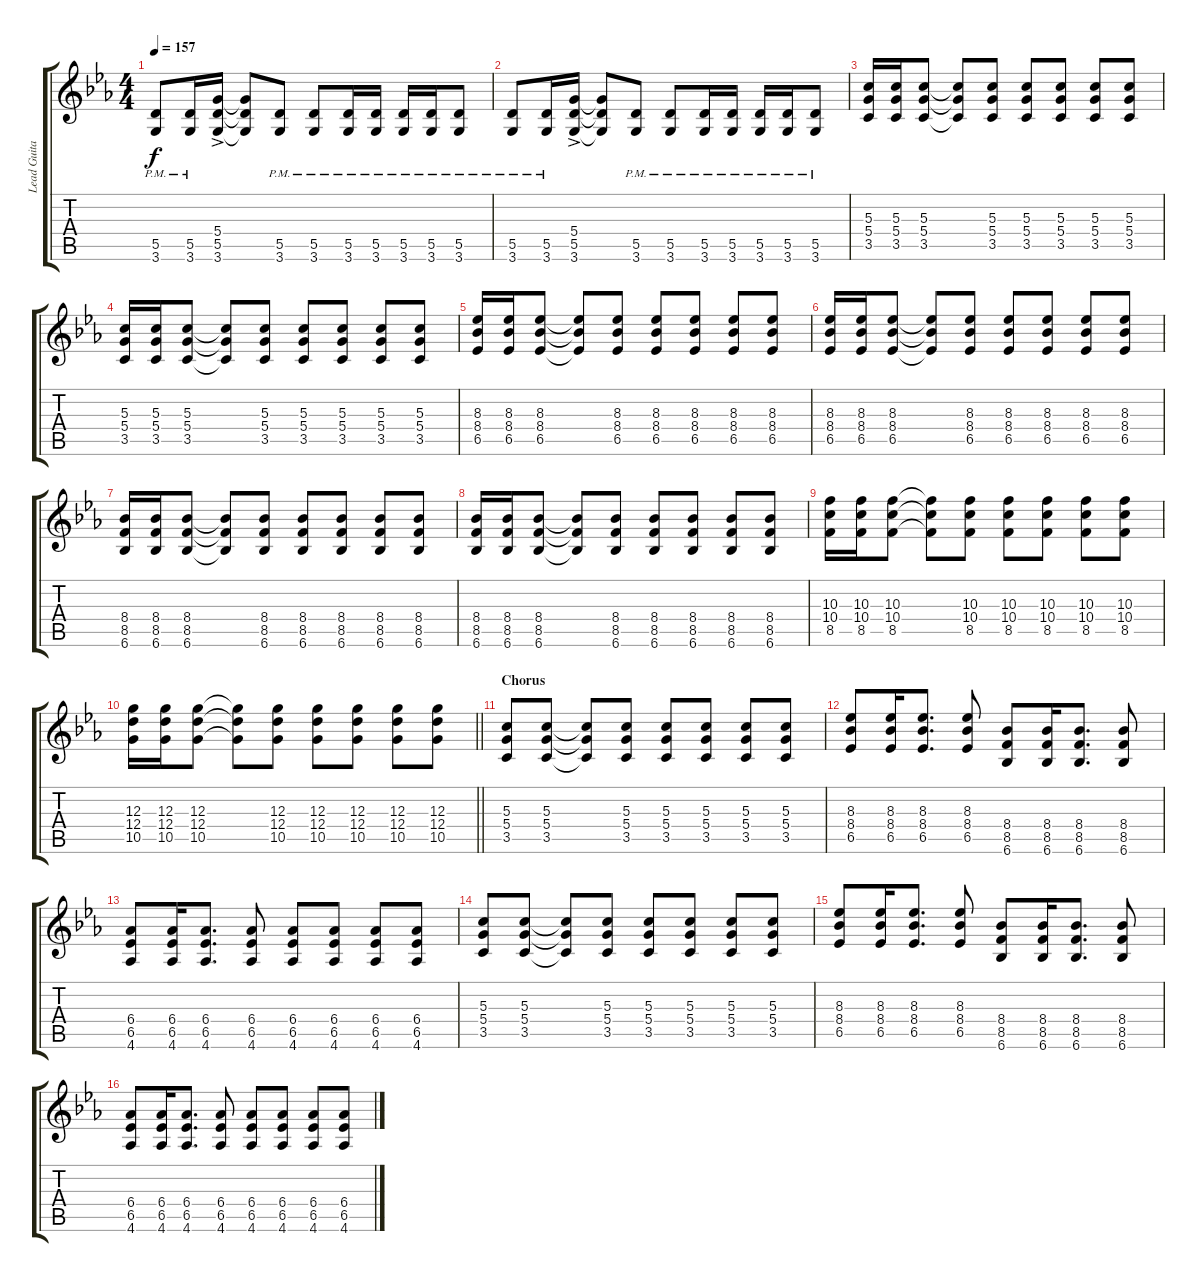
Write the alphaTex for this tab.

\track ("Lead Guitar 2" "Lead Guita") {instrument distortionguitar}
\staff {score tabs}
\tuning (E4 B3 G3 D3 A2 E2) {hide}
\ts (4 4)
\tempo 157
\clef g2
\ks eb
(5.5{pm} 3.6{pm}).8{dy f} (5.5{pm} 3.6{pm}).16 (5.4{ac} 5.5{ac} 3.6{ac}).16 (5.4{t} 5.5{t} 3.6{t}).8 (5.5{pm} 3.6{pm}).8 (5.5{pm} 3.6{pm}).8 (5.5{pm} 3.6{pm}).16 (5.5{pm} 3.6{pm}).16 (5.5{pm} 3.6{pm}).16 (5.5{pm} 3.6{pm}).16 (5.5{pm} 3.6{pm}).8 |
(5.5{pm} 3.6{pm}).8 (5.5{pm} 3.6{pm}).16 (5.4{ac} 5.5{ac} 3.6{ac}).16 (5.4{t} 5.5{t} 3.6{t}).8 (5.5{pm} 3.6{pm}).8 (5.5{pm} 3.6{pm}).8 (5.5{pm} 3.6{pm}).16 (5.5{pm} 3.6{pm}).16 (5.5{pm} 3.6{pm}).16 (5.5{pm} 3.6{pm}).16 (5.5{pm} 3.6{pm}).8 |
(5.3 5.4 3.5).16 (5.3 5.4 3.5).16 (5.3 5.4 3.5).8 (5.3{t} 5.4{t} 3.5{t}).8 (5.3 5.4 3.5).8 (5.3 5.4 3.5).8 (5.3 5.4 3.5).8 (5.3 5.4 3.5).8 (5.3 5.4 3.5).8 |
(5.3 5.4 3.5).16 (5.3 5.4 3.5).16 (5.3 5.4 3.5).8 (5.3{t} 5.4{t} 3.5{t}).8 (5.3 5.4 3.5).8 (5.3 5.4 3.5).8 (5.3 5.4 3.5).8 (5.3 5.4 3.5).8 (5.3 5.4 3.5).8 |
(8.3 8.4 6.5).16 (8.3 8.4 6.5).16 (8.3 8.4 6.5).8 (8.3{t} 8.4{t} 6.5{t}).8 (8.3 8.4 6.5).8 (8.3 8.4 6.5).8 (8.3 8.4 6.5).8 (8.3 8.4 6.5).8 (8.3 8.4 6.5).8 |
(8.3 8.4 6.5).16 (8.3 8.4 6.5).16 (8.3 8.4 6.5).8 (8.3{t} 8.4{t} 6.5{t}).8 (8.3 8.4 6.5).8 (8.3 8.4 6.5).8 (8.3 8.4 6.5).8 (8.3 8.4 6.5).8 (8.3 8.4 6.5).8 |
(8.4 8.5 6.6).16 (8.4 8.5 6.6).16 (8.4 8.5 6.6).8 (8.4{t} 8.5{t} 6.6{t}).8 (8.4 8.5 6.6).8 (8.4 8.5 6.6).8 (8.4 8.5 6.6).8 (8.4 8.5 6.6).8 (8.4 8.5 6.6).8 |
(8.4 8.5 6.6).16 (8.4 8.5 6.6).16 (8.4 8.5 6.6).8 (8.4{t} 8.5{t} 6.6{t}).8 (8.4 8.5 6.6).8 (8.4 8.5 6.6).8 (8.4 8.5 6.6).8 (8.4 8.5 6.6).8 (8.4 8.5 6.6).8 |
(10.3 10.4 8.5).16 (10.3 10.4 8.5).16 (10.3 10.4 8.5).8 (10.3{t} 10.4{t} 8.5{t}).8 (10.3 10.4 8.5).8 (10.3 10.4 8.5).8 (10.3 10.4 8.5).8 (10.3 10.4 8.5).8 (10.3 10.4 8.5).8 |
\barLineRight lightlight
(12.3 12.4 10.5).16 (12.3 12.4 10.5).16 (12.3 12.4 10.5).8 (12.3{t} 12.4{t} 10.5{t}).8 (12.3 12.4 10.5).8 (12.3 12.4 10.5).8 (12.3 12.4 10.5).8 (12.3 12.4 10.5).8 (12.3 12.4 10.5).8 |
\section ("" "Chorus")
(5.3 5.4 3.5).8 (5.3 5.4 3.5).8 (5.3{t} 5.4{t} 3.5{t}).8 (5.3 5.4 3.5).8 (5.3 5.4 3.5).8 (5.3 5.4 3.5).8 (5.3 5.4 3.5).8 (5.3 5.4 3.5).8 |
(8.3 8.4 6.5).8 (8.3 8.4 6.5).16 (8.3 8.4 6.5).8{d} (8.3 8.4 6.5).8 (8.4 8.5 6.6).8 (8.4 8.5 6.6).16 (8.4 8.5 6.6).8{d} (8.4 8.5 6.6).8 |
(6.4 6.5 4.6).8 (6.4 6.5 4.6).16 (6.4 6.5 4.6).8{d} (6.4 6.5 4.6).8 (6.4 6.5 4.6).8 (6.4 6.5 4.6).8 (6.4 6.5 4.6).8 (6.4 6.5 4.6).8 |
(5.3 5.4 3.5).8 (5.3 5.4 3.5).8 (5.3{t} 5.4{t} 3.5{t}).8 (5.3 5.4 3.5).8 (5.3 5.4 3.5).8 (5.3 5.4 3.5).8 (5.3 5.4 3.5).8 (5.3 5.4 3.5).8 |
(8.3 8.4 6.5).8 (8.3 8.4 6.5).16 (8.3 8.4 6.5).8{d} (8.3 8.4 6.5).8 (8.4 8.5 6.6).8 (8.4 8.5 6.6).16 (8.4 8.5 6.6).8{d} (8.4 8.5 6.6).8 |
(6.4 6.5 4.6).8 (6.4 6.5 4.6).16 (6.4 6.5 4.6).8{d} (6.4 6.5 4.6).8 (6.4 6.5 4.6).8 (6.4 6.5 4.6).8 (6.4 6.5 4.6).8 (6.4 6.5 4.6).8
